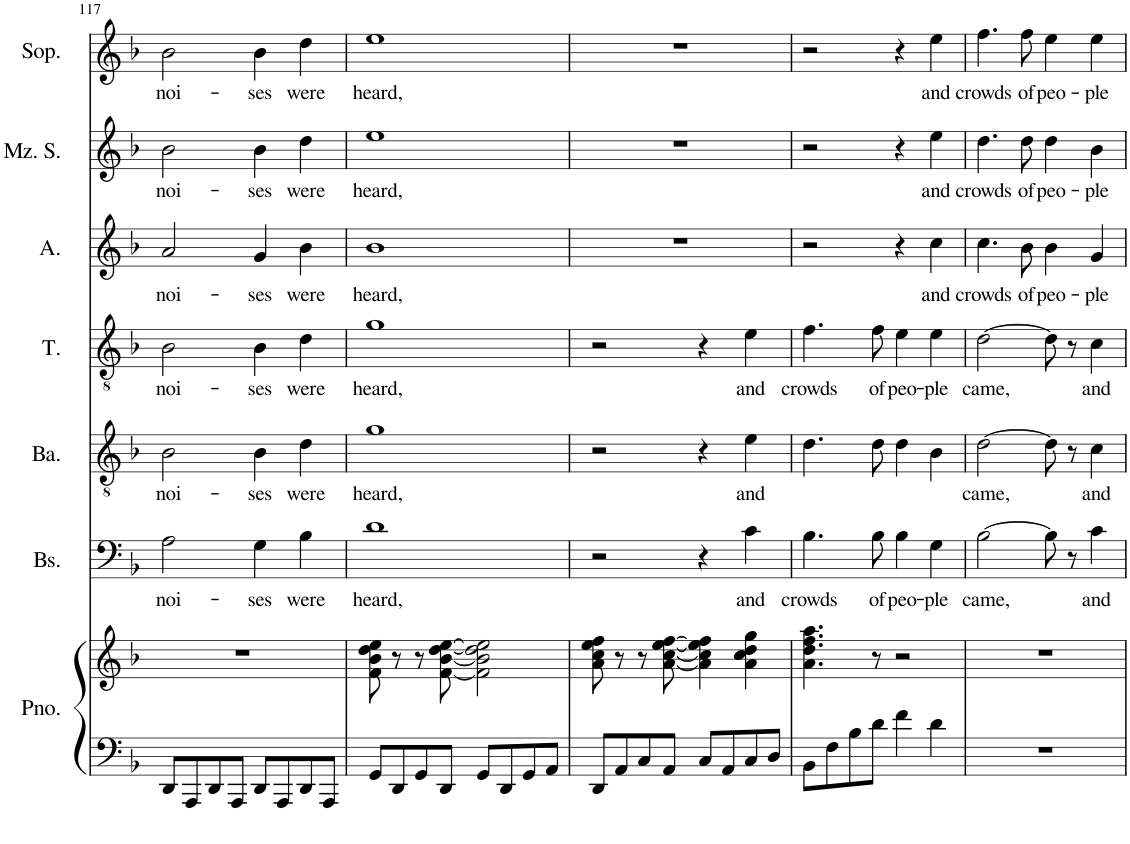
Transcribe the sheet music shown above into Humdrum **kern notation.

**kern	**kern	**kern	**text	**kern	**text	**kern	**text	**kern	**text	**kern	**text	**kern	**text
*part7	*part7	*part6	*part6	*part5	*part5	*part4	*part4	*part3	*part3	*part2	*part2	*part1	*part1
*staff8	*staff7	*staff6	*staff6	*staff5	*staff5	*staff4	*staff4	*staff3	*staff3	*staff2	*staff2	*staff1	*staff1
*I"Piano	*	*I"Bas	*	*I"Bariton	*	*I"Tenor	*	*I"Alt	*	*I"Mezzo-sopraan	*	*I"Sopraan	*
*I'Pno.	*	*I'Bs.	*	*I'Ba.	*	*I'T.	*	*I'A.	*	*I'Mz. S.	*	*I'Sop.	*
!!LO:PB:g=z
*clefF4	*clefG2	*clefF4	*	*clefGv2	*	*clefGv2	*	*clefG2	*	*clefG2	*	*clefG2	*
*	*	*	*	*Trd4c7	*	*Trd4c7	*	*Trd4c7	*	*Trd4c7	*	*	*
*k[b-]	*k[b-]	*k[b-]	*	*k[b-]	*	*k[b-]	*	*k[b-]	*	*k[b-]	*	*k[b-]	*
*M4/4	*M4/4	*M4/4	*	*M4/4	*	*M4/4	*	*M4/4	*	*M4/4	*	*M4/4	*
=117	=117	=117	=117	=117	=117	=117	=117	=117	=117	=117	=117	=117	=117
!	!	!	!LO:LY:b	!	!LO:LY:b	!	!LO:LY:b	!	!LO:LY:b	!	!LO:LY:b	!	!LO:LY:b
8DD/L	1r	2A\	noi-	2B-\	noi-	2B-\	noi-	2a/	noi-	2b-\	noi-	2b-\	noi-
8AAA/	.	.	.	.	.	.	.	.	.	.	.	.	.
8DD/	.	.	.	.	.	.	.	.	.	.	.	.	.
8AAA/J	.	.	.	.	.	.	.	.	.	.	.	.	.
!	!	!	!LO:LY:b	!	!LO:LY:b	!	!LO:LY:b	!	!LO:LY:b	!	!LO:LY:b	!	!LO:LY:b
8DD/L	.	4G\	-ses	4B-\	-ses	4B-\	-ses	4g/	-ses	4b-\	-ses	4b-\	-ses
8AAA/	.	.	.	.	.	.	.	.	.	.	.	.	.
!	!	!	!LO:LY:b	!	!LO:LY:b	!	!LO:LY:b	!	!LO:LY:b	!	!LO:LY:b	!	!LO:LY:b
8DD/	.	4B-\	were	4d\	were	4d\	were	4b-\	were	4dd\	were	4dd\	were
8AAA/J	.	.	.	.	.	.	.	.	.	.	.	.	.
=118	=118	=118	=118	=118	=118	=118	=118	=118	=118	=118	=118	=118	=118
!	!	!	!LO:LY:b	!	!LO:LY:b	!	!LO:LY:b	!	!LO:LY:b	!	!LO:LY:b	!	!LO:LY:b
8GG/L	8f\ 8b-\ 8dd\ 8ee\	1d	heard,	1g	heard,	1g	heard,	1b-	heard,	1ee	heard,	1ee	heard,
8DD/	8r	.	.	.	.	.	.	.	.	.	.	.	.
8GG/	8r	.	.	.	.	.	.	.	.	.	.	.	.
8DD/J	[8f\ [8b-\ [8dd\ [8ee\	.	.	.	.	.	.	.	.	.	.	.	.
8GG/L	2f\] 2b-\] 2dd\] 2ee\]	.	.	.	.	.	.	.	.	.	.	.	.
8DD/	.	.	.	.	.	.	.	.	.	.	.	.	.
8GG/	.	.	.	.	.	.	.	.	.	.	.	.	.
8AA/J	.	.	.	.	.	.	.	.	.	.	.	.	.
=119	=119	=119	=119	=119	=119	=119	=119	=119	=119	=119	=119	=119	=119
8DD/L	8a\ 8cc\ 8ee\ 8ff\	2r	.	2r	.	2r	.	1r	.	1r	.	1r	.
8AA/	8r	.	.	.	.	.	.	.	.	.	.	.	.
8C/	8r	.	.	.	.	.	.	.	.	.	.	.	.
8AA/J	[8a\ [8cc\ [8ee\ [8ff\	.	.	.	.	.	.	.	.	.	.	.	.
8C/L	4a\] 4cc\] 4ee\] 4ff\]	4r	.	4r	.	4r	.	.	.	.	.	.	.
8AA/	.	.	.	.	.	.	.	.	.	.	.	.	.
!	!	!	!LO:LY:b	!	!LO:LY:b	!	!LO:LY:b	!	!	!	!	!	!
8C/	4a\ 4cc\ 4dd\ 4gg\	4c\	and	4e\	and	4e\	and	.	.	.	.	.	.
8D/J	.	.	.	.	.	.	.	.	.	.	.	.	.
=120	=120	=120	=120	=120	=120	=120	=120	=120	=120	=120	=120	=120	=120
!	!	!	!LO:LY:b	!	!	!	!LO:LY:b	!	!	!	!	!	!
8BB-\L	4.a\ 4.dd\ 4.ff\ 4.aa\	4.B-\	crowds	4.d\	.	4.f\	crowds	2r	.	2r	.	2r	.
8F\	.	.	.	.	.	.	.	.	.	.	.	.	.
8B-\	.	.	.	.	.	.	.	.	.	.	.	.	.
!	!	!	!LO:LY:b	!	!	!	!LO:LY:b	!	!	!	!	!	!
8d\J	8r	8B-\	of	8d\	.	8f\	of	.	.	.	.	.	.
!	!	!	!LO:LY:b	!	!	!	!LO:LY:b	!	!	!	!	!	!
4f\	2r	4B-\	peo-	4d\	.	4e\	peo-	4r	.	4r	.	4r	.
!	!	!	!LO:LY:b	!	!	!	!LO:LY:b	!	!LO:LY:b	!	!LO:LY:b	!	!LO:LY:b
4d\	.	4G\	-ple	4B-\	.	4e\	-ple	4cc\	and	4ee\	and	4ee\	and
=121	=121	=121	=121	=121	=121	=121	=121	=121	=121	=121	=121	=121	=121
!	!	!	!LO:LY:b	!	!LO:LY:b	!	!LO:LY:b	!	!LO:LY:b	!	!LO:LY:b	!	!LO:LY:b
1r	1r	[2B-\	came,	[2d\	came,	[2d\	came,	4.cc\	crowds	4.dd\	crowds	4.ff\	crowds
!	!	!	!	!	!	!	!	!	!LO:LY:b	!	!LO:LY:b	!	!LO:LY:b
.	.	.	.	.	.	.	.	8b-\	of	8dd\	of	8ff\	of
!	!	!	!	!	!	!	!	!	!LO:LY:b	!	!LO:LY:b	!	!LO:LY:b
.	.	8B-\]	.	8d\]	.	8d\]	.	4b-\	peo-	4dd\	peo-	4ee\	peo-
.	.	8r	.	8r	.	8r	.	.	.	.	.	.	.
!	!	!	!LO:LY:b	!	!LO:LY:b	!	!LO:LY:b	!	!LO:LY:b	!	!LO:LY:b	!	!LO:LY:b
.	.	4c\	and	4c\	and	4c\	and	4g/	-ple	4b-\	-ple	4ee\	-ple
=	=	=	=	=	=	=	=	=	=	=	=	=	=
*-	*-	*-	*-	*-	*-	*-	*-	*-	*-	*-	*-	*-	*-
